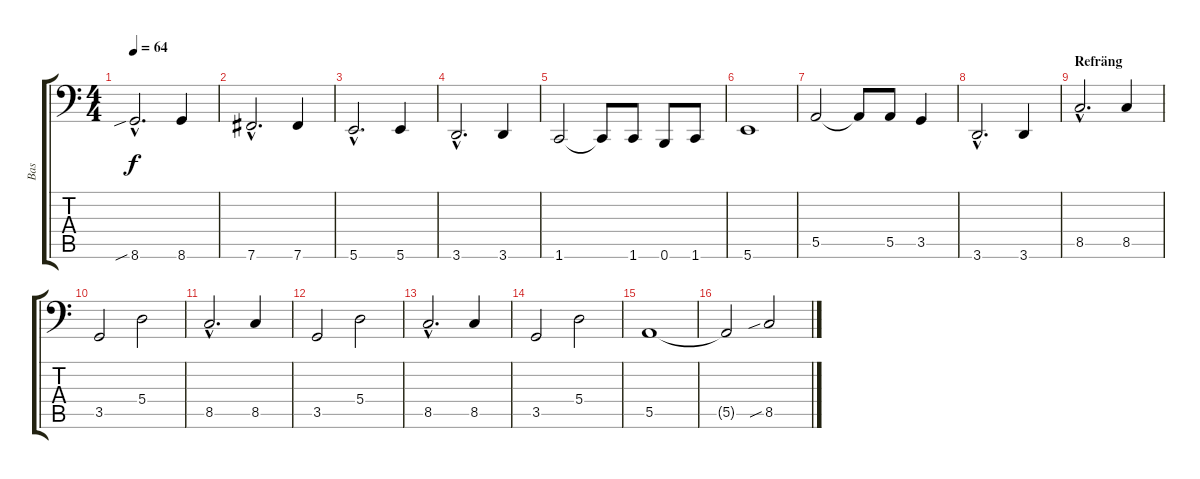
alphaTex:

\track ("Bas" "Bas") {instrument electricbassfinger}
\staff {score tabs}
\tuning (C3 G2 D2 A1 E1 B0) {hide}
\ts (4 4)
\tempo 64
\clef f4
\ks c
8.6{sib hac}.2{d dy f} 8.6.4 |
7.6{hac}.2{d} 7.6.4 |
5.6{hac}.2{d} 5.6.4 |
3.6{hac}.2{d} 3.6.4 |
1.6.2 1.6{t}.8 1.6.8 0.6.8 1.6.8 |
5.6.1 |
5.5.2 5.5{t}.8 5.5.8 3.5.4 |
3.6{hac}.2{d} 3.6.4 |
\section ("" "Refräng")
8.5{hac}.2{d} 8.5.4 |
3.5.2 5.4.2 |
8.5{hac}.2{d} 8.5.4 |
3.5.2 5.4.2 |
8.5{hac}.2{d} 8.5.4 |
3.5.2 5.4.2 |
5.5.1 |
5.5{t}.2 8.5{sib}.2
